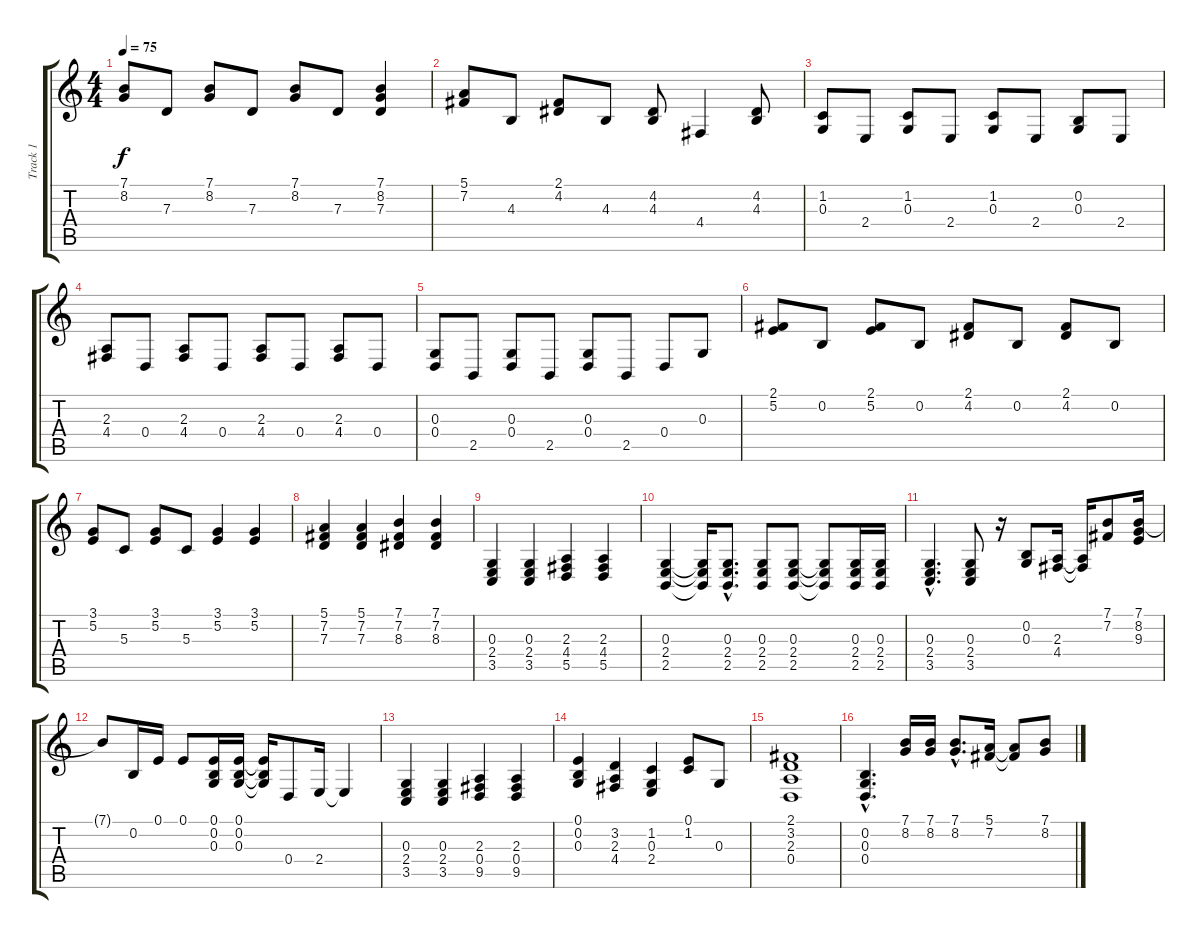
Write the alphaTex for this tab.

\track ("Track 1" "Track 1") {instrument electricgrandpiano}
\staff {score tabs}
\tuning (E4 B3 G3 D3 A2 E2) {hide}
\ts (4 4)
\tempo 75
\clef g2
\ks c
(7.1 8.2).8{dy f} 7.3.8 (7.1 8.2).8 7.3.8 (7.1 8.2).8 7.3.8 (7.1 8.2 7.3).4 |
(5.1 7.2).8 4.3.8 (2.1 4.2).8 4.3.8 (4.2 4.3).8 4.4.4 (4.2 4.3).8 |
(1.2 0.3).8 2.4.8 (1.2 0.3).8 2.4.8 (1.2 0.3).8 2.4.8 (0.2 0.3).8 2.4.8 |
(2.3 4.4).8 0.4.8 (2.3 4.4).8 0.4.8 (2.3 4.4).8 0.4.8 (2.3 4.4).8 0.4.8 |
(0.3 0.4).8 2.5.8 (0.3 0.4).8 2.5.8 (0.3 0.4).8 2.5.8 0.4.8 0.3.8 |
(2.1 5.2).8 0.2.8 (2.1 5.2).8 0.2.8 (2.1 4.2).8 0.2.8 (2.1 4.2).8 0.2.8 |
(3.1 5.2).8 5.3.8 (3.1 5.2).8 5.3.8 (3.1 5.2).4 (3.1 5.2).4 |
(5.1 7.2 7.3).4 (5.1 7.2 7.3).4 (7.1 7.2 8.3).4 (7.1 7.2 8.3).4 |
(0.3 2.4 3.5).4 (0.3 2.4 3.5).4 (2.3 4.4 5.5).4 (2.3 4.4 5.5).4 |
(0.3 2.4 2.5).4 (0.3{t} 2.4{t} 2.5{t}).16 (0.3{hac} 2.4{hac} 2.5{hac}).8{d} (0.3 2.4 2.5).8 (0.3 2.4 2.5).8 (0.3{t} 2.4{t} 2.5{t}).8 (0.3 2.4 2.5).16 (0.3 2.4 2.5).16 |
(0.3{hac} 2.4{hac} 3.5{hac}).4{d} (0.3 2.4 3.5).8 r.16 (0.2 0.3).8 (2.3 4.4).16 (2.3{t} 4.4{t}).16 (7.1 7.2).8 (7.1 8.2 9.3).16 |
7.1{t}.8 0.2.16 0.1.16 0.1.8 (0.1 0.2 0.3).16 (0.1 0.2 0.3).16 (0.1{t} 0.2{t} 0.3{t}).16 0.4.8 2.4.16 2.4{t}.4 |
(0.3 2.4 3.5).4 (0.3 2.4 3.5).4 (2.3 0.4 9.5).4 (2.3 0.4 9.5).4 |
(0.1 0.2 0.3).4 (3.2 2.3 4.4).4 (1.2 0.3 2.4).4 (0.1 1.2).8 0.3.8 |
(2.1 3.2 2.3 0.4).1 |
(0.2{hac} 0.3{hac} 0.4{hac}).4{d} (7.1 8.2).16 (7.1 8.2).16 (7.1{hac} 8.2{hac}).8{d} (5.1 7.2).16 (5.1{t} 7.2{t}).8 (7.1 8.2).8
